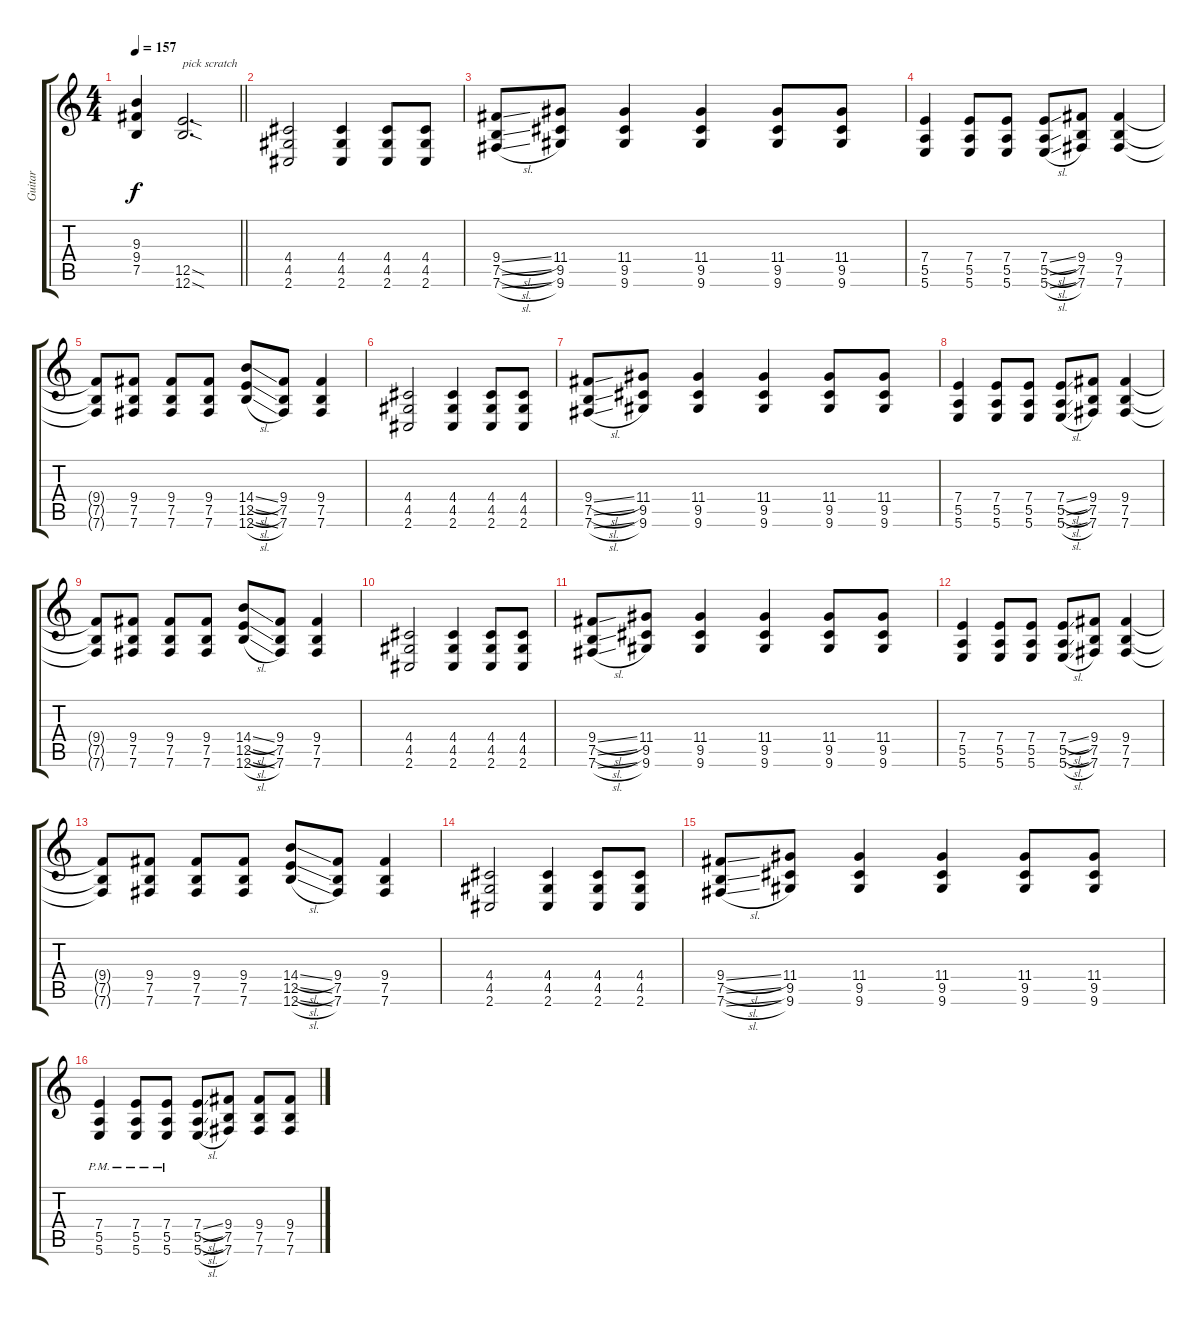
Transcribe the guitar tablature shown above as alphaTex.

\track ("Guitar" "Guitar") {instrument distortionguitar}
\staff {score tabs}
\tuning (B3 Gb3 D3 A2 E2 B1) {hide}
\ts (4 4)
\tempo 157
\clef g2
\barLineRight lightlight
\ks c
(9.3{t} 9.4{t} 7.5{t}).4{dy f} (12.5{sod} 12.6{sod}).2{d txt "pick scratch"} |
\section ("" "")
(4.4 4.5 2.6).2 (4.4 4.5 2.6).4 (4.4 4.5 2.6).8 (4.4 4.5 2.6).8 |
(9.4{sl} 7.5{sl} 7.6{sl}).8 (11.4 9.5 9.6).8 (11.4 9.5 9.6).4 (11.4 9.5 9.6).4 (11.4 9.5 9.6).8 (11.4 9.5 9.6).8 |
(7.4 5.5 5.6).4 (7.4 5.5 5.6).8 (7.4 5.5 5.6).8 (7.4{sl} 5.5{sl} 5.6{sl}).8 (9.4 7.5 7.6).8 (9.4 7.5 7.6).4 |
(9.4{t} 7.5{t} 7.6{t}).8 (9.4 7.5 7.6).8 (9.4 7.5 7.6).8 (9.4 7.5 7.6).8 (14.4{sl} 12.5{sl} 12.6{sl}).8 (9.4 7.5 7.6).8 (9.4 7.5 7.6).4 |
(4.4 4.5 2.6).2 (4.4 4.5 2.6).4 (4.4 4.5 2.6).8 (4.4 4.5 2.6).8 |
(9.4{sl} 7.5{sl} 7.6{sl}).8 (11.4 9.5 9.6).8 (11.4 9.5 9.6).4 (11.4 9.5 9.6).4 (11.4 9.5 9.6).8 (11.4 9.5 9.6).8 |
(7.4 5.5 5.6).4 (7.4 5.5 5.6).8 (7.4 5.5 5.6).8 (7.4{sl} 5.5{sl} 5.6{sl}).8 (9.4 7.5 7.6).8 (9.4 7.5 7.6).4 |
(9.4{t} 7.5{t} 7.6{t}).8 (9.4 7.5 7.6).8 (9.4 7.5 7.6).8 (9.4 7.5 7.6).8 (14.4{sl} 12.5{sl} 12.6{sl}).8 (9.4 7.5 7.6).8 (9.4 7.5 7.6).4 |
(4.4 4.5 2.6).2 (4.4 4.5 2.6).4 (4.4 4.5 2.6).8 (4.4 4.5 2.6).8 |
(9.4{sl} 7.5{sl} 7.6{sl}).8 (11.4 9.5 9.6).8 (11.4 9.5 9.6).4 (11.4 9.5 9.6).4 (11.4 9.5 9.6).8 (11.4 9.5 9.6).8 |
(7.4 5.5 5.6).4 (7.4 5.5 5.6).8 (7.4 5.5 5.6).8 (7.4{sl} 5.5{sl} 5.6{sl}).8 (9.4 7.5 7.6).8 (9.4 7.5 7.6).4 |
(9.4{t} 7.5{t} 7.6{t}).8 (9.4 7.5 7.6).8 (9.4 7.5 7.6).8 (9.4 7.5 7.6).8 (14.4{sl} 12.5{sl} 12.6{sl}).8 (9.4 7.5 7.6).8 (9.4 7.5 7.6).4 |
(4.4 4.5 2.6).2 (4.4 4.5 2.6).4 (4.4 4.5 2.6).8 (4.4 4.5 2.6).8 |
(9.4{sl} 7.5{sl} 7.6{sl}).8 (11.4 9.5 9.6).8 (11.4 9.5 9.6).4 (11.4 9.5 9.6).4 (11.4 9.5 9.6).8 (11.4 9.5 9.6).8 |
(7.4{pm} 5.5{pm} 5.6{pm}).4 (7.4{pm} 5.5{pm} 5.6{pm}).8 (7.4{pm} 5.5{pm} 5.6{pm}).8 (7.4{sl} 5.5{sl} 5.6{sl}).8 (9.4 7.5 7.6).8 (9.4 7.5 7.6).8 (9.4 7.5 7.6).8
